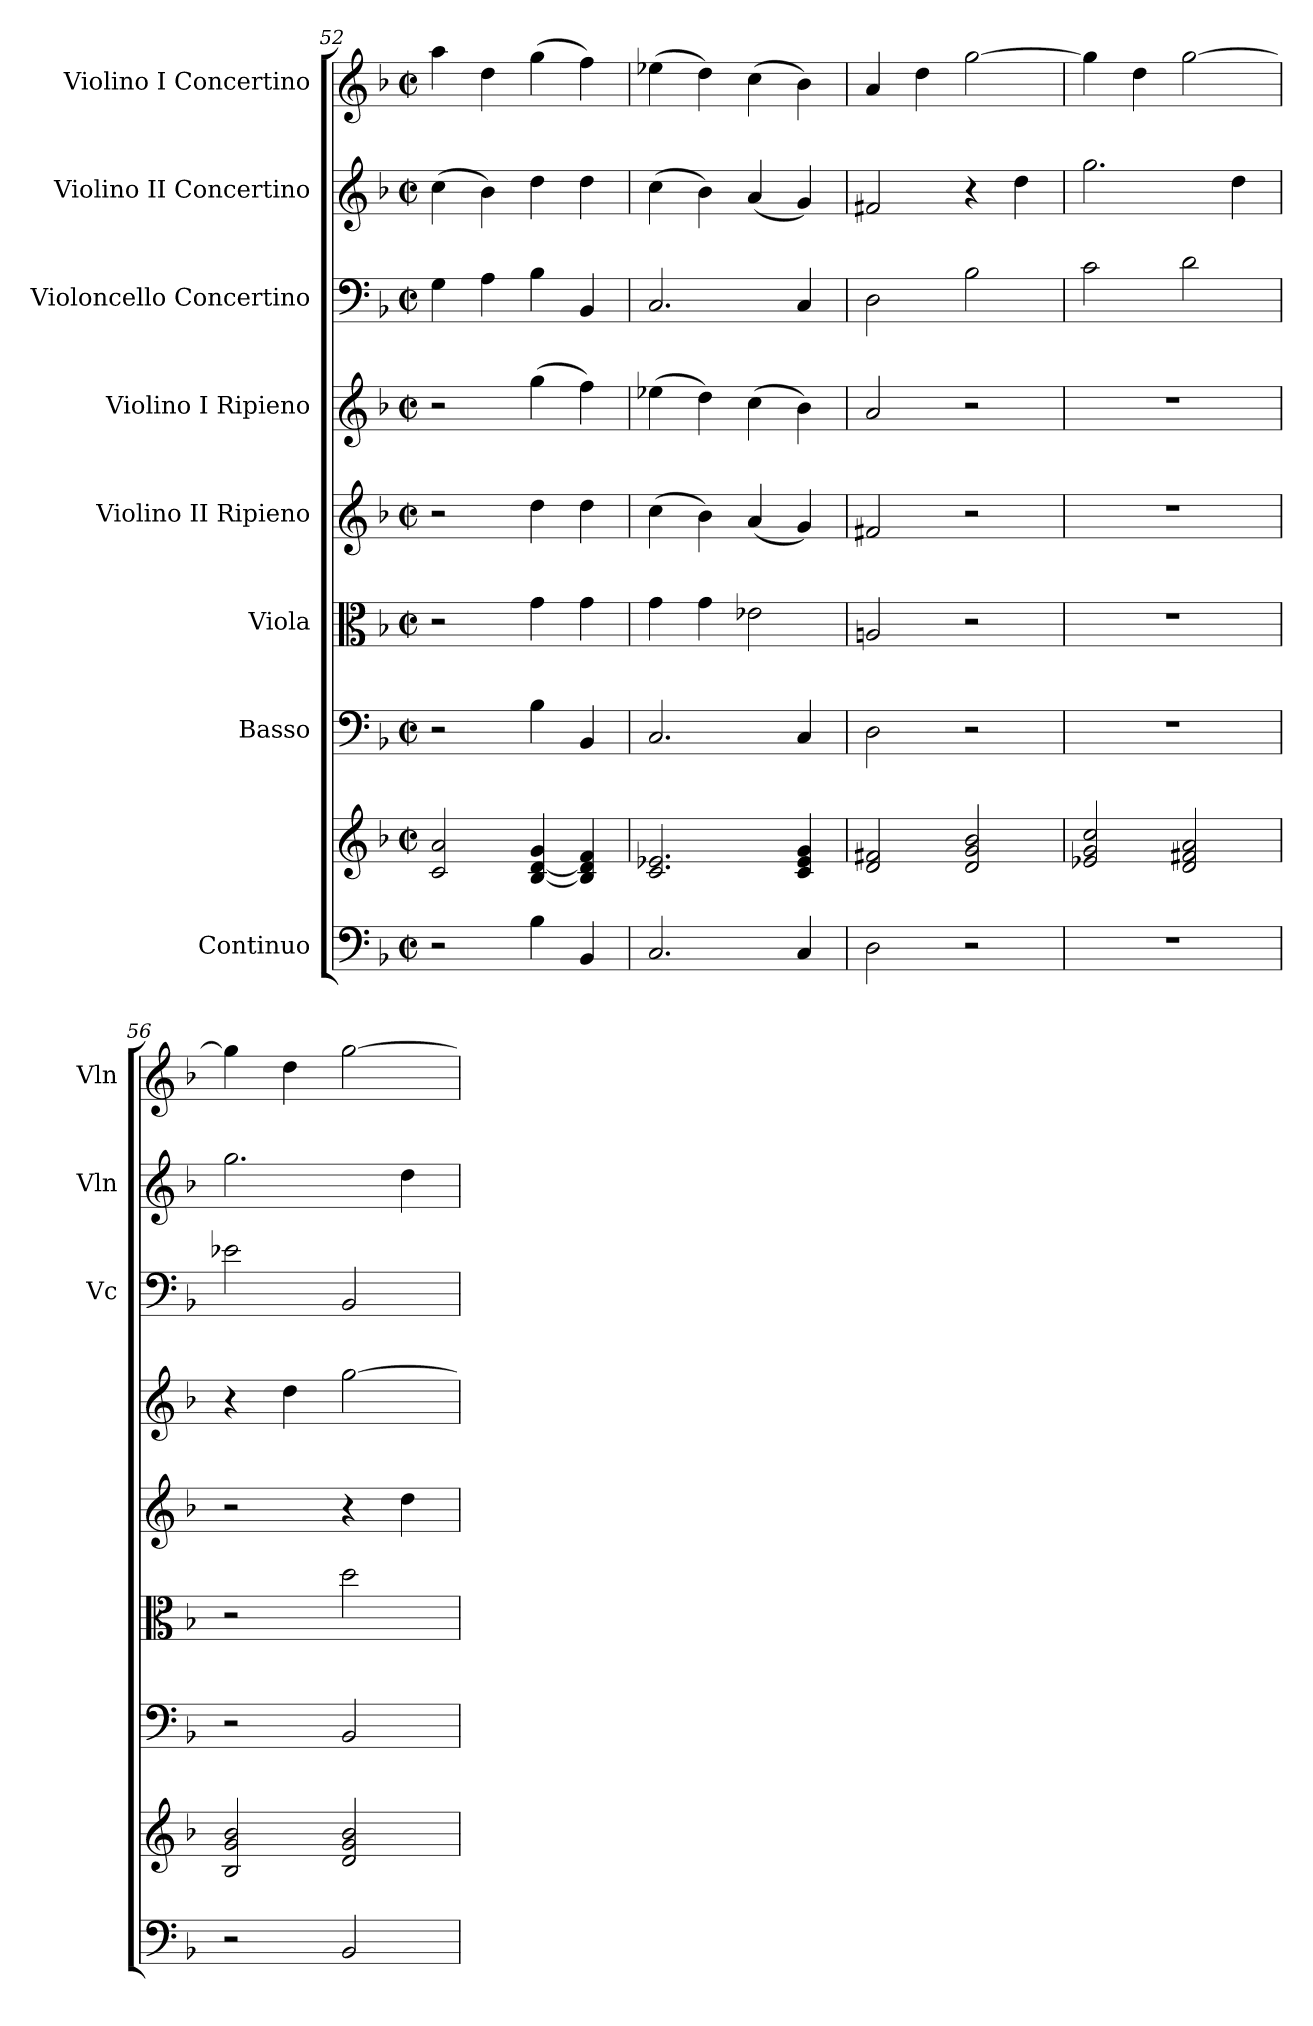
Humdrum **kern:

**kern	**kern	**kern	**kern	**kern	**kern	**kern	**kern	**kern
*part8	*part8	*part7	*part6	*part5	*part4	*part3	*part2	*part1
*staff9	*staff8	*staff7	*staff6	*staff5	*staff4	*staff3	*staff2	*staff1
*I"Continuo	*	*I"Basso	*I"Viola	*I"Violino II Ripieno	*I"Violino I Ripieno	*I"Violoncello Concertino	*I"Violino II Concertino	*I"Violino I Concertino
*	*	*	*	*	*	*I'Vc	*I'Vln	*I'Vln
*clefF4	*clefG2	*clefF4	*clefC3	*clefG2	*clefG2	*clefF4	*clefG2	*clefG2
*k[b-]	*k[b-]	*k[b-]	*k[b-]	*k[b-]	*k[b-]	*k[b-]	*k[b-]	*k[b-]
*M2/2	*M2/2	*M2/2	*M2/2	*M2/2	*M2/2	*M2/2	*M2/2	*M2/2
*met(c|)	*met(c|)	*met(c|)	*met(c|)	*met(c|)	*met(c|)	*met(c|)	*met(c|)	*met(c|)
=52	=52	=52	=52	=52	=52	=52	=52	=52
2r	2c/ 2a/	2r	2r	2r	2r	4G\	(>4cc\	4aa\
.	.	.	.	.	.	4A\	4b-\)	4dd\
4B-\	[4B-/ [4d/ 4g/	4B-\	4g\	4dd\	(>4gg\	4B-\	4dd\	(>4gg\
4BB-/	4B-/] 4d/] 4f/	4BB-/	4g\	4dd\	4ff\)	4BB-/	4dd\	4ff\)
=53	=53	=53	=53	=53	=53	=53	=53	=53
2.C/	2.c/ 2.e-X/	2.C/	4g\	(>4cc\	(>4ee-X\	2.C/	(>4cc\	(>4ee-X\
.	.	.	4g\	4b-\)	4dd\)	.	4b-\)	4dd\)
.	.	.	2e-X\	(<4a/	(>4cc\	.	(<4a/	(>4cc\
4C/	4c/ 4e-/ 4g/	4C/	.	4g/)	4b-\)	4C/	4g/)	4b-\)
=54	=54	=54	=54	=54	=54	=54	=54	=54
2D\	2d/ 2f#X/	2D\	2An/	2f#X/	2a/	2D\	2f#X/	4a/
.	.	.	.	.	.	.	.	4dd\
2r	2d/ 2g/ 2b-/	2r	2r	2r	2r	2B-\	4r	[2gg\
.	.	.	.	.	.	.	4dd\	.
=55	=55	=55	=55	=55	=55	=55	=55	=55
1r	2e-X/ 2g/ 2cc/	1r	1r	1r	1r	2c\	2.gg\	4gg\]
.	.	.	.	.	.	.	.	4dd\
.	2d/ 2f#X/ 2a/	.	.	.	.	2d\	.	[2gg\
.	.	.	.	.	.	.	4dd\	.
=56	=56	=56	=56	=56	=56	=56	=56	=56
2r	2B-/ 2g/ 2b-/	2r	2r	2r	4r	2e-X\	2.gg\	4gg\]
.	.	.	.	.	4dd\	.	.	4dd\
2BB-/	2d/ 2g/ 2b-/	2BB-/	2dd\	4r	[2gg\	2BB-/	.	[2gg\
.	.	.	.	4dd\	.	.	4dd\	.
=	=	=	=	=	=	=	=	=
*-	*-	*-	*-	*-	*-	*-	*-	*-
